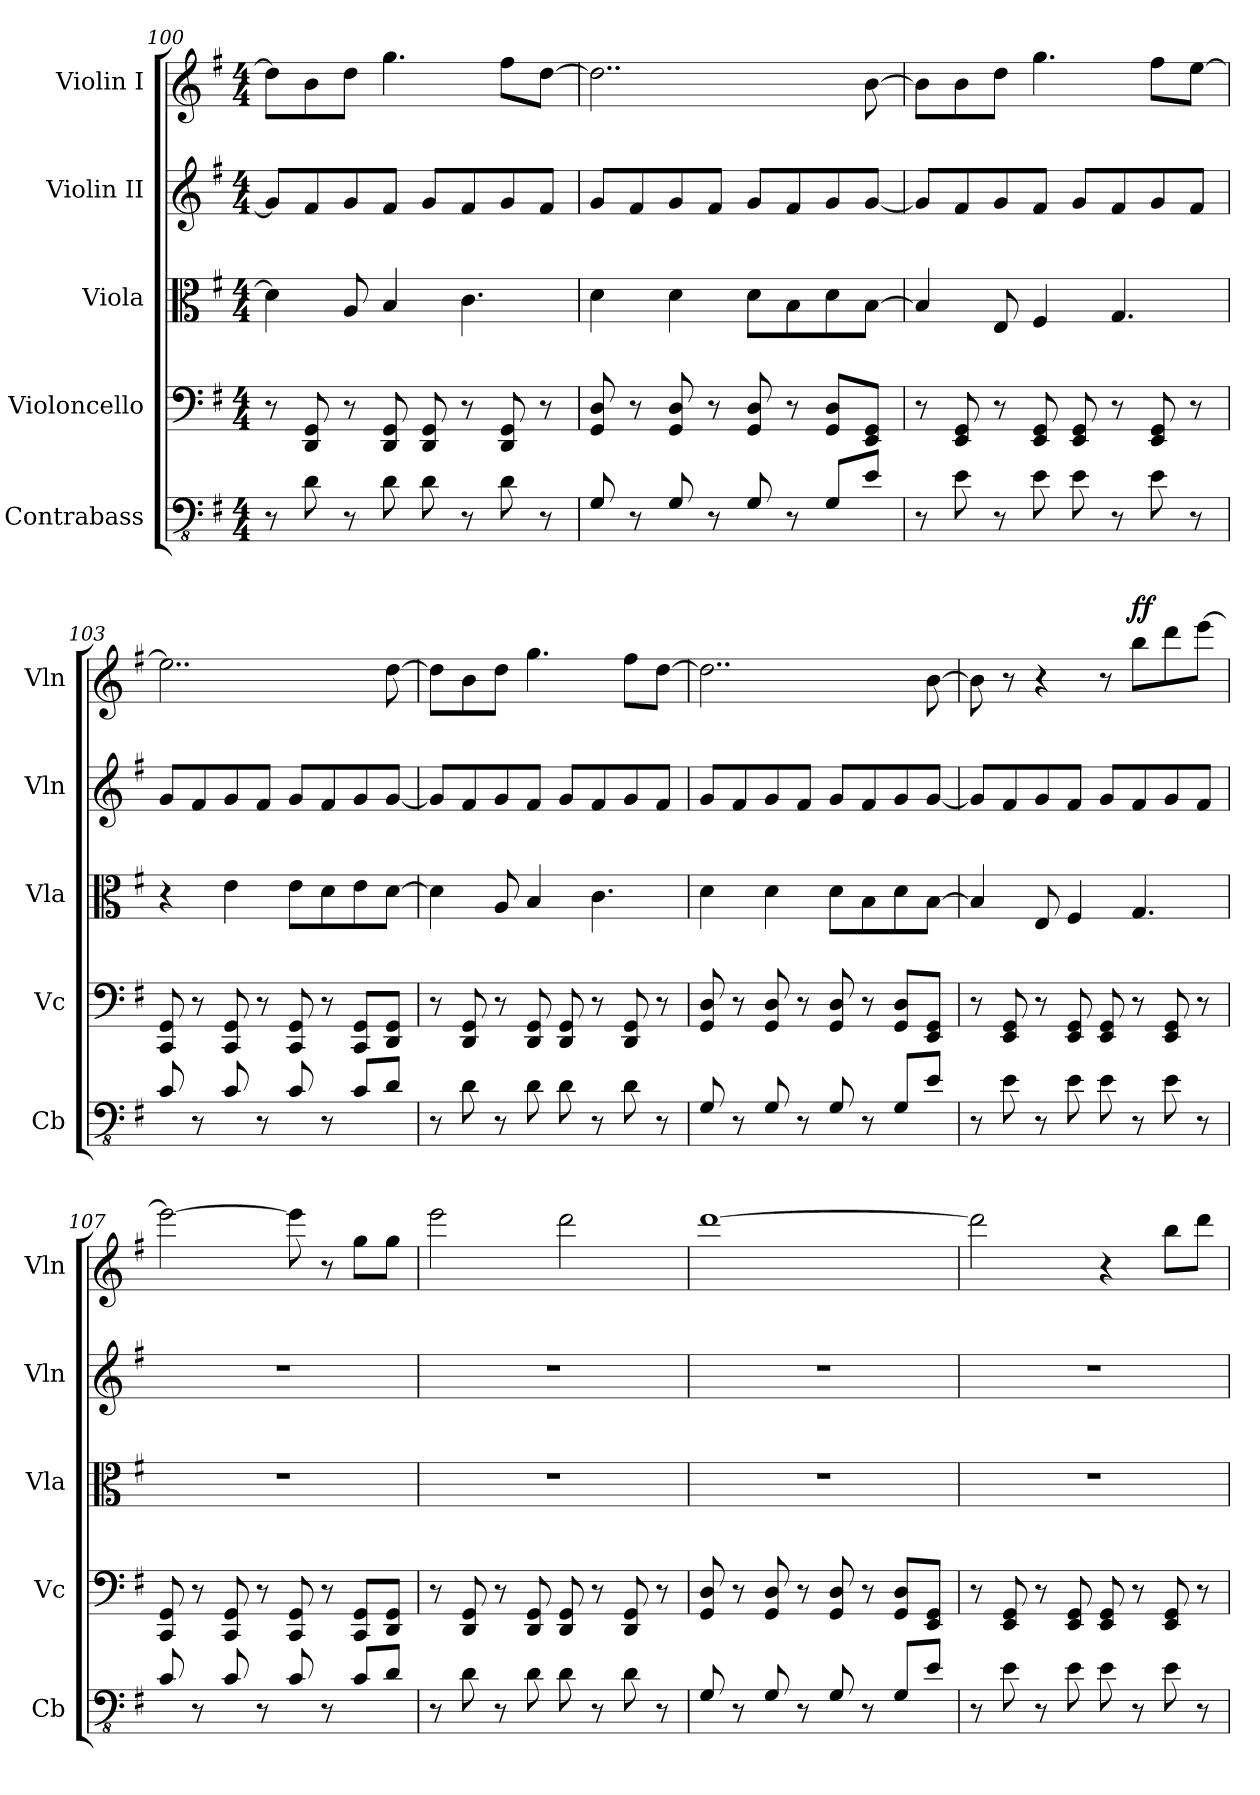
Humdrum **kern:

**kern	**kern	**kern	**kern	**kern	**dynam
*part5	*part4	*part3	*part2	*part1	*part1
*staff5	*staff4	*staff3	*staff2	*staff1	*staff1
*I"Contrabass	*I"Violoncello	*I"Viola	*I"Violin II	*I"Violin I	*
*I'Cb	*I'Vc	*I'Vla	*I'Vln	*I'Vln	*
*clefFv4	*clefF4	*clefC3	*clefG2	*clefG2	*
*ITrd7c12	*	*	*	*	*
*k[f#]	*k[f#]	*k[f#]	*k[f#]	*k[f#]	*
*M4/4	*M4/4	*M4/4	*M4/4	*M4/4	*
=100	=100	=100	=100	=100	=100
8r	8r	4d\]	8g/L]	8dd\L]	.
8DD\	8DD/ 8GG/	.	8f#/	8b\	.
8r	8r	8A/	8g/	8dd\J	.
8DD\	8DD/ 8GG/	4B/	8f#/J	4.gg\	.
8DD\	8DD/ 8GG/	.	8g/L	.	.
8r	8r	4.c\	8f#/	.	.
8DD\	8DD/ 8GG/	.	8g/	8ff#\L	.
8r	8r	.	8f#/J	[8dd\J	.
=101	=101	=101	=101	=101	=101
8GGG/	8GG/ 8D/	4d\	8g/L	2..dd\]	.
8r	8r	.	8f#/	.	.
8GGG/	8GG/ 8D/	4d\	8g/	.	.
8r	8r	.	8f#/J	.	.
8GGG/	8GG/ 8D/	8d\L	8g/L	.	.
8r	8r	8B\	8f#/	.	.
8GGG/L	8GG/ 8D/L	8d\	8g/	.	.
8EE/J	8EE/ 8GG/J	[8B\J	[8g/J	[8b\	.
!!LO:PB:g=z
=102	=102	=102	=102	=102	=102
8r	8r	4B/]	8g/L]	8b\L]	.
8EE\	8EE/ 8GG/	.	8f#/	8b\	.
8r	8r	8E/	8g/	8dd\J	.
8EE\	8EE/ 8GG/	4F#/	8f#/J	4.gg\	.
8EE\	8EE/ 8GG/	.	8g/L	.	.
8r	8r	4.G/	8f#/	.	.
8EE\	8EE/ 8GG/	.	8g/	8ff#\L	.
8r	8r	.	8f#/J	[8ee\J	.
=103	=103	=103	=103	=103	=103
8CC/	8CC/ 8GG/	4r	8g/L	2..ee\]	.
8r	8r	.	8f#/	.	.
8CC/	8CC/ 8GG/	4e\	8g/	.	.
8r	8r	.	8f#/J	.	.
8CC/	8CC/ 8GG/	8e\L	8g/L	.	.
8r	8r	8d\	8f#/	.	.
8CC/L	8CC/ 8GG/L	8e\	8g/	.	.
8DD/J	8DD/ 8GG/J	[8d\J	[8g/J	[8dd\	.
=104	=104	=104	=104	=104	=104
8r	8r	4d\]	8g/L]	8dd\L]	.
8DD\	8DD/ 8GG/	.	8f#/	8b\	.
8r	8r	8A/	8g/	8dd\J	.
8DD\	8DD/ 8GG/	4B/	8f#/J	4.gg\	.
8DD\	8DD/ 8GG/	.	8g/L	.	.
8r	8r	4.c\	8f#/	.	.
8DD\	8DD/ 8GG/	.	8g/	8ff#\L	.
8r	8r	.	8f#/J	[8dd\J	.
=105	=105	=105	=105	=105	=105
8GGG/	8GG/ 8D/	4d\	8g/L	2..dd\]	.
8r	8r	.	8f#/	.	.
8GGG/	8GG/ 8D/	4d\	8g/	.	.
8r	8r	.	8f#/J	.	.
8GGG/	8GG/ 8D/	8d\L	8g/L	.	.
8r	8r	8B\	8f#/	.	.
8GGG/L	8GG/ 8D/L	8d\	8g/	.	.
8EE/J	8EE/ 8GG/J	[8B\J	[8g/J	[8b\	.
!!LO:LB:g=z
=106	=106	=106	=106	=106	=106
8r	8r	4B/]	8g/L]	8b\]	.
8EE\	8EE/ 8GG/	.	8f#/	8r	.
8r	8r	8E/	8g/	4r	.
8EE\	8EE/ 8GG/	4F#/	8f#/J	.	.
8EE\	8EE/ 8GG/	.	8g/L	8r	.
!	!	!	!	!	!LO:DY:a
8r	8r	4.G/	8f#/	8bb\L	ff
8EE\	8EE/ 8GG/	.	8g/	8ddd\	.
8r	8r	.	8f#/J	[8eee\J	.
=107	=107	=107	=107	=107	=107
8CC/	8CC/ 8GG/	1r	1r	2eee\_	.
8r	8r	.	.	.	.
8CC/	8CC/ 8GG/	.	.	.	.
8r	8r	.	.	.	.
8CC/	8CC/ 8GG/	.	.	8eee\]	.
8r	8r	.	.	8r	.
8CC/L	8CC/ 8GG/L	.	.	8gg\L	.
8DD/J	8DD/ 8GG/J	.	.	8gg\J	.
=108	=108	=108	=108	=108	=108
8r	8r	1r	1r	2eee\	.
8DD\	8DD/ 8GG/	.	.	.	.
8r	8r	.	.	.	.
8DD\	8DD/ 8GG/	.	.	.	.
8DD\	8DD/ 8GG/	.	.	2ddd\	.
8r	8r	.	.	.	.
8DD\	8DD/ 8GG/	.	.	.	.
8r	8r	.	.	.	.
=109	=109	=109	=109	=109	=109
8GGG/	8GG/ 8D/	1r	1r	[1ddd	.
8r	8r	.	.	.	.
8GGG/	8GG/ 8D/	.	.	.	.
8r	8r	.	.	.	.
8GGG/	8GG/ 8D/	.	.	.	.
8r	8r	.	.	.	.
8GGG/L	8GG/ 8D/L	.	.	.	.
8EE/J	8EE/ 8GG/J	.	.	.	.
!!LO:PB:g=z
=110	=110	=110	=110	=110	=110
8r	8r	1r	1r	2ddd\]	.
8EE\	8EE/ 8GG/	.	.	.	.
8r	8r	.	.	.	.
8EE\	8EE/ 8GG/	.	.	.	.
8EE\	8EE/ 8GG/	.	.	4r	.
8r	8r	.	.	.	.
8EE\	8EE/ 8GG/	.	.	8bb\L	.
8r	8r	.	.	8ddd\J	.
=	=	=	=	=	=
*-	*-	*-	*-	*-	*-
